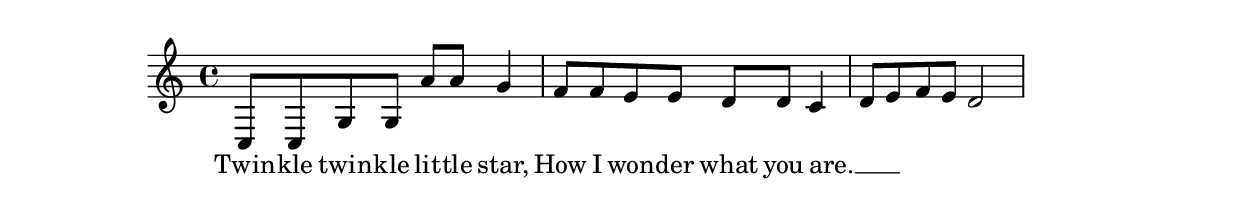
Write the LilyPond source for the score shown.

\version "2.18.2"

"//music" = \relative c {
  << \new Voice = "voice1" {
    c8 c g' g a' a g4
    f8 f e e d d c4 d8[ e f e] d2
  } >>
}
"//lyrics/voice1/1" = \lyricmode {
  Twin -- kle twin -- kle lit -- tle star,
  How I won -- der what you are. __ _ _
}

\book {
  \header {
  }

  \bookpart { 
    \score {
      <<
      \new Staff = Staff \with { }
      \context Staff = Staff {
        \"//music"
      }
      \new Lyrics {
        \lyricsto "voice1"  { \"//lyrics/voice1/1" }
      }
      >>
    }
  }
}
